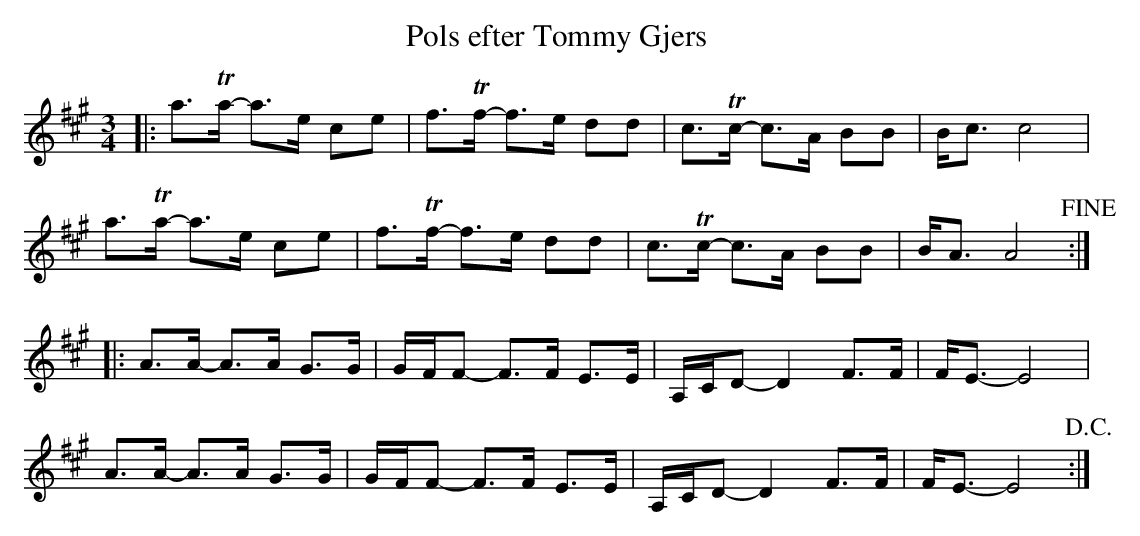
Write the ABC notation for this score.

X:1
T:Pols efter Tommy Gjers
M:3/4
L:1/8
K:A
|: a>+trill+a - a>e ce | f>+trill+f - f>e dd | c>+trill+c - c>A BB | B<c c4 |
a>+trill+a - a>e ce | f>+trill+f - f>e dd | c>+trill+c - c>A BB | B<A A4 +fine+ :|
|: A>A -A>A G>G | G/F/F -  F>F E>E | A,/C/D - D2 F>F | F<E - E4 |
A>A -A>A G>G | G/F/F -  F>F E>E | A,/C/D - D2 F>F | F<E - E4 +D.C.+ :|
